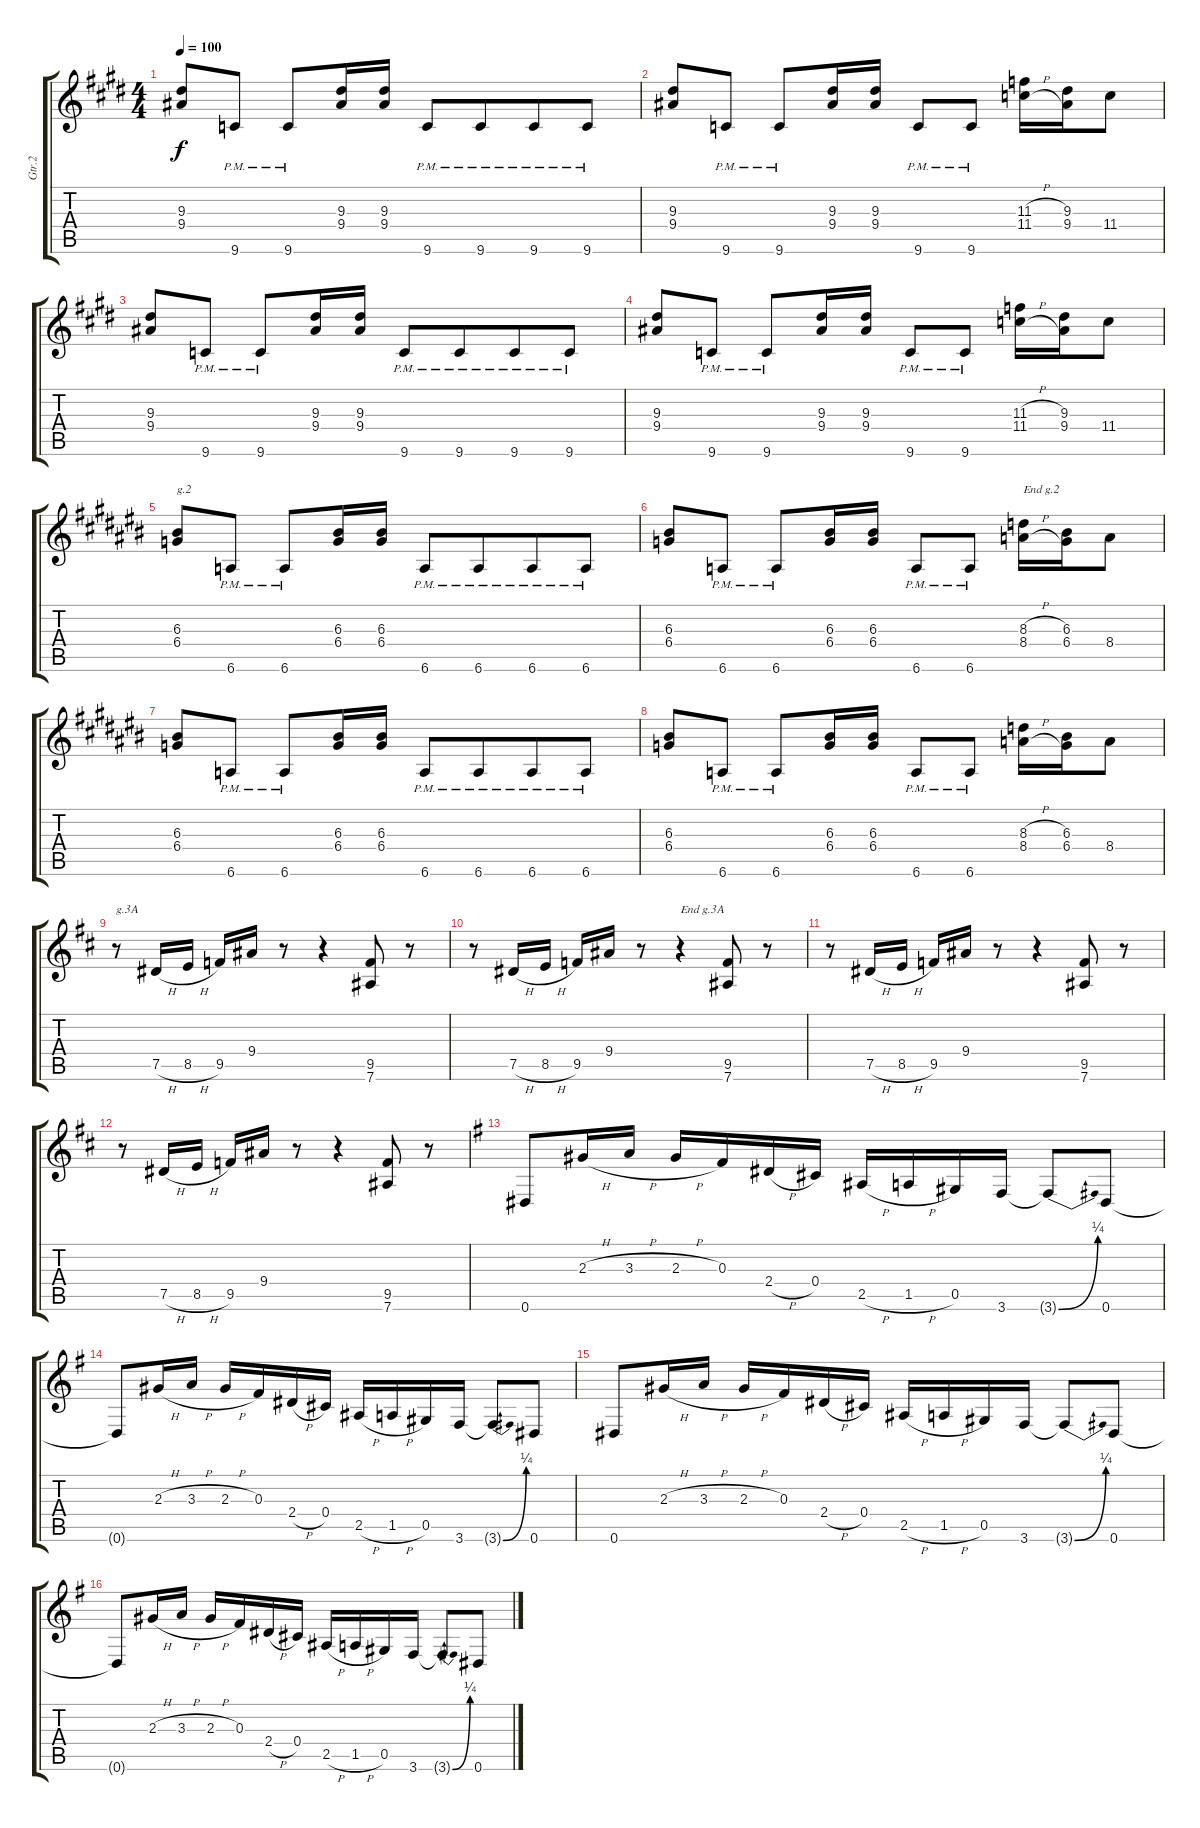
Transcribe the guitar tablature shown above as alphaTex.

\track ("Gtr.2" "Gtr.2") {instrument distortionguitar}
\staff {score tabs}
\tuning (Eb4 Bb3 Gb3 Db3 Ab2 Eb2) {hide}
\ts (4 4)
\tempo 100
\clef g2
\ks c#minor
(9.3 9.4).8{dy f} 9.6{pm}.8 9.6{pm}.8 (9.3 9.4).16 (9.3 9.4).16 9.6{pm}.8 9.6{pm}.8{beam merge} 9.6{pm}.8 9.6{pm}.8 |
(9.3 9.4).8 9.6{pm}.8 9.6{pm}.8 (9.3 9.4).16 (9.3 9.4).16 9.6{pm}.8 9.6{pm}.8 (11.3{h} 11.4{h}).16 (9.3 9.4).16 11.4.8 |
(9.3 9.4).8 9.6{pm}.8 9.6{pm}.8 (9.3 9.4).16 (9.3 9.4).16 9.6{pm}.8 9.6{pm}.8{beam merge} 9.6{pm}.8 9.6{pm}.8 |
(9.3 9.4).8 9.6{pm}.8 9.6{pm}.8 (9.3 9.4).16 (9.3 9.4).16 9.6{pm}.8 9.6{pm}.8 (11.3{h} 11.4{h}).16 (9.3 9.4).16 11.4.8 |
\ks a#minor
(6.3 6.4).8{txt "g.2"} 6.6{pm}.8 6.6{pm}.8 (6.3 6.4).16 (6.3 6.4).16 6.6{pm}.8 6.6{pm}.8{beam merge} 6.6{pm}.8 6.6{pm}.8 |
(6.3 6.4).8 6.6{pm}.8 6.6{pm}.8 (6.3 6.4).16 (6.3 6.4).16 6.6{pm}.8 6.6{pm}.8 (8.3{h} 8.4{h}).16{txt "End g.2"} (6.3 6.4).16 8.4.8 |
(6.3 6.4).8 6.6{pm}.8 6.6{pm}.8 (6.3 6.4).16 (6.3 6.4).16 6.6{pm}.8 6.6{pm}.8{beam merge} 6.6{pm}.8 6.6{pm}.8 |
(6.3 6.4).8 6.6{pm}.8 6.6{pm}.8 (6.3 6.4).16 (6.3 6.4).16 6.6{pm}.8 6.6{pm}.8 (8.3{h} 8.4{h}).16 (6.3 6.4).16 8.4.8 |
\ks bminor
r.8{txt "g.3A"} 7.5{h}.16 8.5{h}.16{beam split} 9.5.16{beam merge} 9.4.16 r.8 r.4 (9.5 7.6).8 r.8 |
r.8 7.5{h}.16 8.5{h}.16{beam split} 9.5.16{beam merge} 9.4.16 r.8 r.4{txt "End g.3A"} (9.5 7.6).8 r.8 |
r.8 7.5{h}.16 8.5{h}.16{beam split} 9.5.16{beam merge} 9.4.16 r.8 r.4 (9.5 7.6).8 r.8 |
r.8 7.5{h}.16 8.5{h}.16{beam split} 9.5.16{beam merge} 9.4.16 r.8 r.4 (9.5 7.6).8 r.8 |
\ks g
0.6.8 2.3{h}.16 3.3{h}.16 2.3{h}.16 0.3.16 2.4{h}.16 0.4.16 2.5{h}.16 1.5{h}.16 0.5.16 3.6.16 3.6{be (bend 0 0 60 1) t}.8 0.6.8 |
0.6{t}.8 2.3{h}.16 3.3{h}.16 2.3{h}.16 0.3.16 2.4{h}.16 0.4.16 2.5{h}.16 1.5{h}.16 0.5.16 3.6.16 3.6{be (bend 0 0 60 1) t}.8 0.6.8 |
0.6.8 2.3{h}.16 3.3{h}.16 2.3{h}.16 0.3.16 2.4{h}.16 0.4.16 2.5{h}.16 1.5{h}.16 0.5.16 3.6.16 3.6{be (bend 0 0 60 1) t}.8 0.6.8 |
0.6{t}.8 2.3{h}.16 3.3{h}.16 2.3{h}.16 0.3.16 2.4{h}.16 0.4.16 2.5{h}.16 1.5{h}.16 0.5.16 3.6.16 3.6{be (bend 0 0 60 1) t}.8 0.6.8
